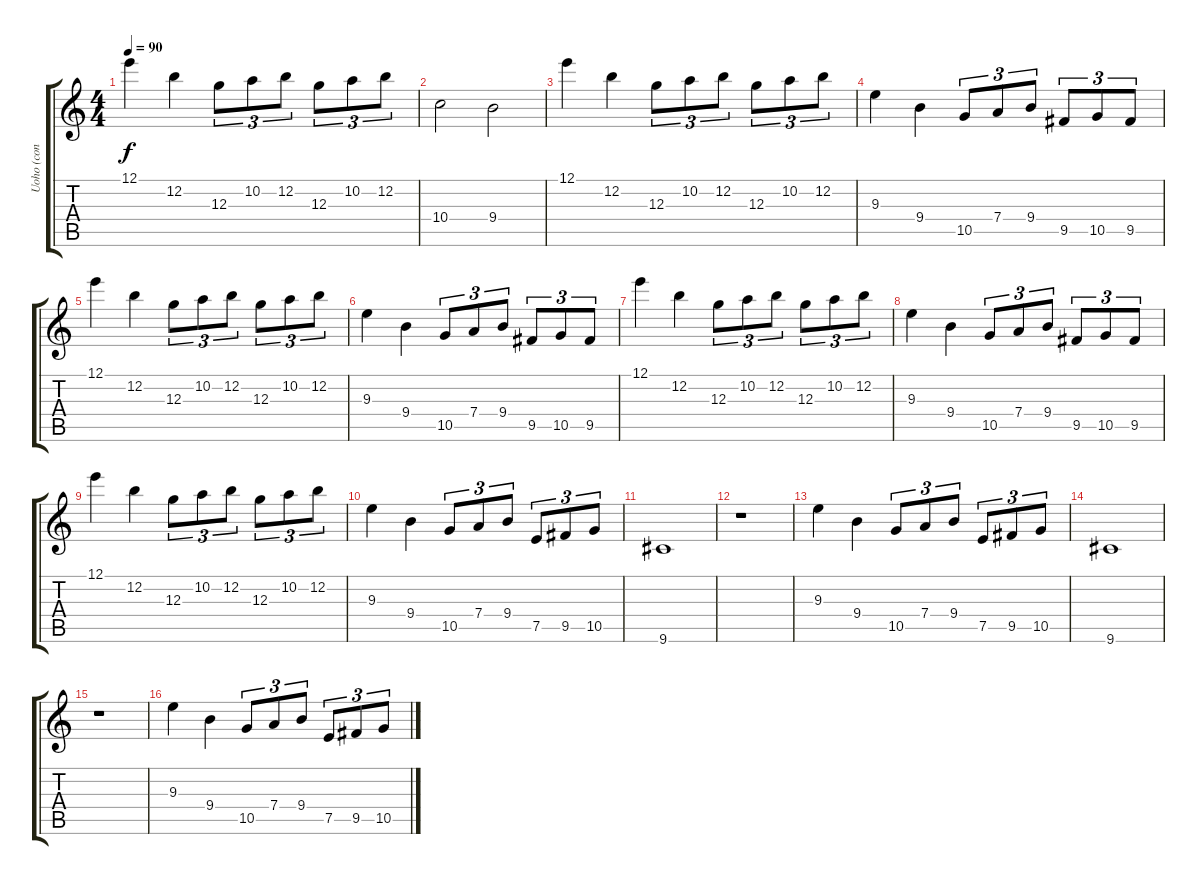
\track ("Uoho (con distorsion)" "Uoho (con ") {instrument distortionguitar}
\staff {score tabs}
\tuning (E4 B3 G3 D3 A2 E2) {hide}
\ts (4 4)
\tempo 90
\clef g2
\ks c
12.1.4{dy f} 12.2.4 12.3.8{tu (3 2)} 10.2.8{tu (3 2)} 12.2.8{tu (3 2)} 12.3.8{tu (3 2)} 10.2.8{tu (3 2)} 12.2.8{tu (3 2)} |
10.4.2 9.4.2 |
12.1.4 12.2.4 12.3.8{tu (3 2)} 10.2.8{tu (3 2)} 12.2.8{tu (3 2)} 12.3.8{tu (3 2)} 10.2.8{tu (3 2)} 12.2.8{tu (3 2)} |
9.3.4 9.4.4 10.5.8{tu (3 2)} 7.4.8{tu (3 2)} 9.4.8{tu (3 2)} 9.5.8{tu (3 2)} 10.5.8{tu (3 2)} 9.5.8{tu (3 2)} |
12.1.4 12.2.4 12.3.8{tu (3 2)} 10.2.8{tu (3 2)} 12.2.8{tu (3 2)} 12.3.8{tu (3 2)} 10.2.8{tu (3 2)} 12.2.8{tu (3 2)} |
9.3.4 9.4.4 10.5.8{tu (3 2)} 7.4.8{tu (3 2)} 9.4.8{tu (3 2)} 9.5.8{tu (3 2)} 10.5.8{tu (3 2)} 9.5.8{tu (3 2)} |
12.1.4 12.2.4 12.3.8{tu (3 2)} 10.2.8{tu (3 2)} 12.2.8{tu (3 2)} 12.3.8{tu (3 2)} 10.2.8{tu (3 2)} 12.2.8{tu (3 2)} |
9.3.4 9.4.4 10.5.8{tu (3 2)} 7.4.8{tu (3 2)} 9.4.8{tu (3 2)} 9.5.8{tu (3 2)} 10.5.8{tu (3 2)} 9.5.8{tu (3 2)} |
12.1.4 12.2.4 12.3.8{tu (3 2)} 10.2.8{tu (3 2)} 12.2.8{tu (3 2)} 12.3.8{tu (3 2)} 10.2.8{tu (3 2)} 12.2.8{tu (3 2)} |
9.3.4 9.4.4 10.5.8{tu (3 2)} 7.4.8{tu (3 2)} 9.4.8{tu (3 2)} 7.5.8{tu (3 2)} 9.5.8{tu (3 2)} 10.5.8{tu (3 2)} |
9.6.1 |
r.1 |
9.3.4 9.4.4 10.5.8{tu (3 2)} 7.4.8{tu (3 2)} 9.4.8{tu (3 2)} 7.5.8{tu (3 2)} 9.5.8{tu (3 2)} 10.5.8{tu (3 2)} |
9.6.1 |
r.1 |
9.3.4 9.4.4 10.5.8{tu (3 2)} 7.4.8{tu (3 2)} 9.4.8{tu (3 2)} 7.5.8{tu (3 2)} 9.5.8{tu (3 2)} 10.5.8{tu (3 2)}
